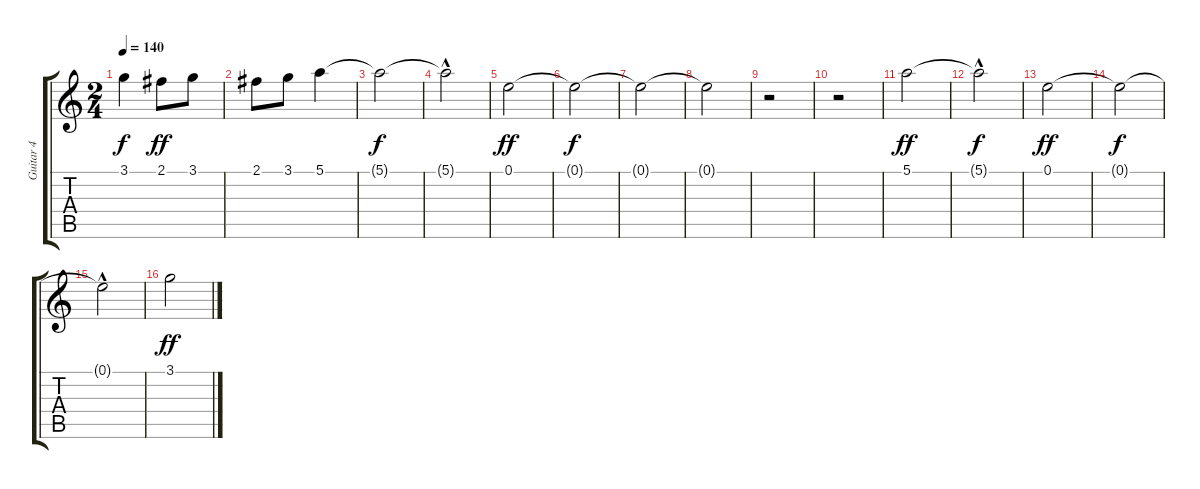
\track ("Guitar 4" "Guitar 4") {instrument electricguitarjazz}
\staff {score tabs}
\tuning (E4 B3 G3 D3 A2 E2) {hide}
\ts (2 4)
\tempo 140
\clef g2
\ks c
3.1{t}.4{dy f} 2.1.8{dy ff} 3.1.8 |
2.1.8 3.1.8 5.1.4 |
5.1{t}.2{dy f} |
5.1{hac t}.2 |
0.1.2{dy ff} |
0.1{t}.2{dy f} |
0.1{t}.2 |
0.1{t}.2 |
r.2 |
r.2 |
5.1.2{dy ff} |
5.1{hac t}.2{dy f} |
0.1.2{dy ff} |
0.1{t}.2{dy f} |
0.1{hac t}.2 |
3.1.2{dy ff}
